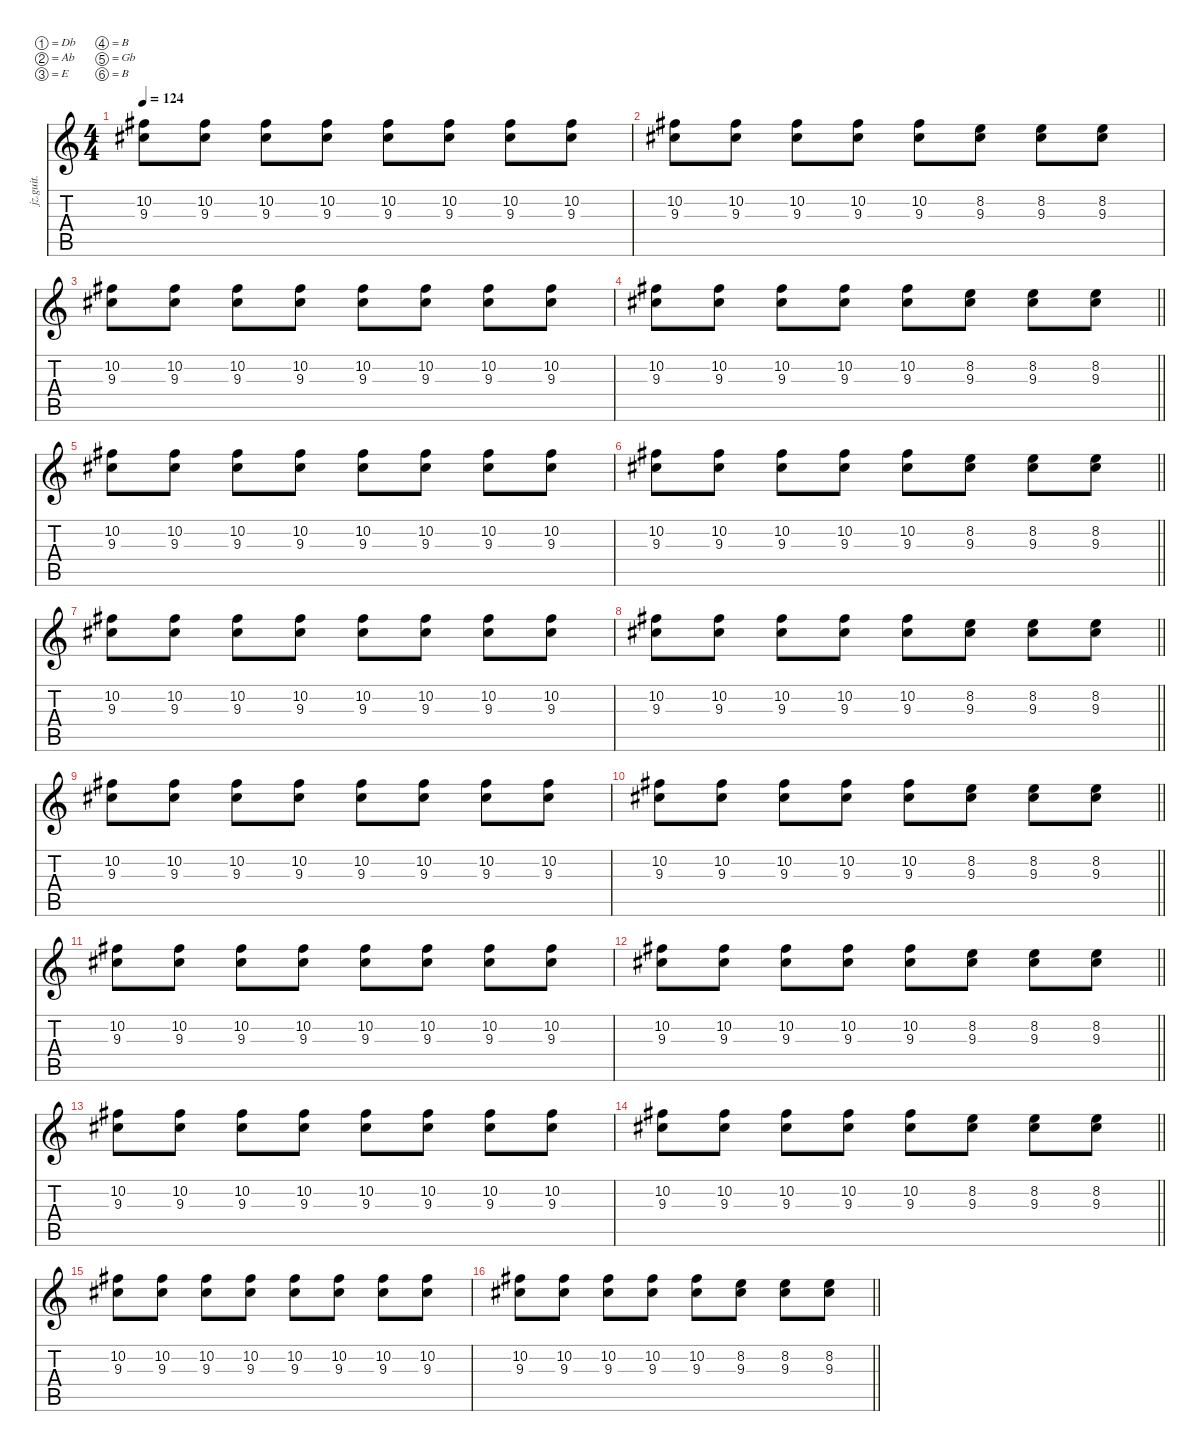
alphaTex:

\defaultSystemsLayout 4
\hideDynamics
\bracketExtendMode nobrackets
\otherSystemsTrackNameOrientation horizontal
\track ("Guitar 2" "jz.guit.") {instrument electricguitarjazz}
\staff {score tabs}
\tuning (Db4 Ab3 E3 B2 Gb2 B1)
\ts (4 4)
\section ("" "")
\tempo 124
\clef g2
\ks c
(10.2{acc #} 9.3{acc #}).8{dy f beam Down} (10.2{acc #} 9.3{acc #}).8{beam Down} (10.2{acc #} 9.3{acc #}).8{beam Down} (10.2{acc #} 9.3{acc #}).8{beam Down} (10.2{acc #} 9.3{acc #}).8{beam Down} (10.2{acc #} 9.3{acc #}).8{beam Down} (10.2{acc #} 9.3{acc #}).8{beam Down} (10.2{acc #} 9.3{acc #}).8{beam Down} |
(10.2{acc #} 9.3{acc #}).8{beam Down} (10.2{acc #} 9.3{acc #}).8{beam Down} (10.2{acc #} 9.3{acc #}).8{beam Down} (10.2{acc #} 9.3{acc #}).8{beam Down} (10.2{acc #} 9.3{acc #}).8{beam Down} (8.2 9.3{acc #}).8{beam Down} (8.2 9.3{acc #}).8{beam Down} (8.2 9.3{acc #}).8{beam Down} |
(10.2{acc #} 9.3{acc #}).8{beam Down} (10.2{acc #} 9.3{acc #}).8{beam Down} (10.2{acc #} 9.3{acc #}).8{beam Down} (10.2{acc #} 9.3{acc #}).8{beam Down} (10.2{acc #} 9.3{acc #}).8{beam Down} (10.2{acc #} 9.3{acc #}).8{beam Down} (10.2{acc #} 9.3{acc #}).8{beam Down} (10.2{acc #} 9.3{acc #}).8{beam Down} |
\barLineRight lightlight
(10.2{acc #} 9.3{acc #}).8{beam Down} (10.2{acc #} 9.3{acc #}).8{beam Down} (10.2{acc #} 9.3{acc #}).8{beam Down} (10.2{acc #} 9.3{acc #}).8{beam Down} (10.2{acc #} 9.3{acc #}).8{beam Down} (8.2 9.3{acc #}).8{beam Down} (8.2 9.3{acc #}).8{beam Down} (8.2 9.3{acc #}).8{beam Down} |
(10.2{acc #} 9.3{acc #}).8{beam Down} (10.2{acc #} 9.3{acc #}).8{beam Down} (10.2{acc #} 9.3{acc #}).8{beam Down} (10.2{acc #} 9.3{acc #}).8{beam Down} (10.2{acc #} 9.3{acc #}).8{beam Down} (10.2{acc #} 9.3{acc #}).8{beam Down} (10.2{acc #} 9.3{acc #}).8{beam Down} (10.2{acc #} 9.3{acc #}).8{beam Down} |
\barLineRight lightlight
(10.2{acc #} 9.3{acc #}).8{beam Down} (10.2{acc #} 9.3{acc #}).8{beam Down} (10.2{acc #} 9.3{acc #}).8{beam Down} (10.2{acc #} 9.3{acc #}).8{beam Down} (10.2{acc #} 9.3{acc #}).8{beam Down} (8.2 9.3{acc #}).8{beam Down} (8.2 9.3{acc #}).8{beam Down} (8.2 9.3{acc #}).8{beam Down} |
(10.2{acc #} 9.3{acc #}).8{beam Down} (10.2{acc #} 9.3{acc #}).8{beam Down} (10.2{acc #} 9.3{acc #}).8{beam Down} (10.2{acc #} 9.3{acc #}).8{beam Down} (10.2{acc #} 9.3{acc #}).8{beam Down} (10.2{acc #} 9.3{acc #}).8{beam Down} (10.2{acc #} 9.3{acc #}).8{beam Down} (10.2{acc #} 9.3{acc #}).8{beam Down} |
\barLineRight lightlight
(10.2{acc #} 9.3{acc #}).8{beam Down} (10.2{acc #} 9.3{acc #}).8{beam Down} (10.2{acc #} 9.3{acc #}).8{beam Down} (10.2{acc #} 9.3{acc #}).8{beam Down} (10.2{acc #} 9.3{acc #}).8{beam Down} (8.2 9.3{acc #}).8{beam Down} (8.2 9.3{acc #}).8{beam Down} (8.2 9.3{acc #}).8{beam Down} |
(10.2{acc #} 9.3{acc #}).8{beam Down} (10.2{acc #} 9.3{acc #}).8{beam Down} (10.2{acc #} 9.3{acc #}).8{beam Down} (10.2{acc #} 9.3{acc #}).8{beam Down} (10.2{acc #} 9.3{acc #}).8{beam Down} (10.2{acc #} 9.3{acc #}).8{beam Down} (10.2{acc #} 9.3{acc #}).8{beam Down} (10.2{acc #} 9.3{acc #}).8{beam Down} |
\barLineRight lightlight
(10.2{acc #} 9.3{acc #}).8{beam Down} (10.2{acc #} 9.3{acc #}).8{beam Down} (10.2{acc #} 9.3{acc #}).8{beam Down} (10.2{acc #} 9.3{acc #}).8{beam Down} (10.2{acc #} 9.3{acc #}).8{beam Down} (8.2 9.3{acc #}).8{beam Down} (8.2 9.3{acc #}).8{beam Down} (8.2 9.3{acc #}).8{beam Down} |
(10.2{acc #} 9.3{acc #}).8{beam Down} (10.2{acc #} 9.3{acc #}).8{beam Down} (10.2{acc #} 9.3{acc #}).8{beam Down} (10.2{acc #} 9.3{acc #}).8{beam Down} (10.2{acc #} 9.3{acc #}).8{beam Down} (10.2{acc #} 9.3{acc #}).8{beam Down} (10.2{acc #} 9.3{acc #}).8{beam Down} (10.2{acc #} 9.3{acc #}).8{beam Down} |
\barLineRight lightlight
(10.2{acc #} 9.3{acc #}).8{beam Down} (10.2{acc #} 9.3{acc #}).8{beam Down} (10.2{acc #} 9.3{acc #}).8{beam Down} (10.2{acc #} 9.3{acc #}).8{beam Down} (10.2{acc #} 9.3{acc #}).8{beam Down} (8.2 9.3{acc #}).8{beam Down} (8.2 9.3{acc #}).8{beam Down} (8.2 9.3{acc #}).8{beam Down} |
(10.2{acc #} 9.3{acc #}).8{beam Down} (10.2{acc #} 9.3{acc #}).8{beam Down} (10.2{acc #} 9.3{acc #}).8{beam Down} (10.2{acc #} 9.3{acc #}).8{beam Down} (10.2{acc #} 9.3{acc #}).8{beam Down} (10.2{acc #} 9.3{acc #}).8{beam Down} (10.2{acc #} 9.3{acc #}).8{beam Down} (10.2{acc #} 9.3{acc #}).8{beam Down} |
\barLineRight lightlight
(10.2{acc #} 9.3{acc #}).8{beam Down} (10.2{acc #} 9.3{acc #}).8{beam Down} (10.2{acc #} 9.3{acc #}).8{beam Down} (10.2{acc #} 9.3{acc #}).8{beam Down} (10.2{acc #} 9.3{acc #}).8{beam Down} (8.2 9.3{acc #}).8{beam Down} (8.2 9.3{acc #}).8{beam Down} (8.2 9.3{acc #}).8{beam Down} |
(10.2{acc #} 9.3{acc #}).8{beam Down} (10.2{acc #} 9.3{acc #}).8{beam Down} (10.2{acc #} 9.3{acc #}).8{beam Down} (10.2{acc #} 9.3{acc #}).8{beam Down} (10.2{acc #} 9.3{acc #}).8{beam Down} (10.2{acc #} 9.3{acc #}).8{beam Down} (10.2{acc #} 9.3{acc #}).8{beam Down} (10.2{acc #} 9.3{acc #}).8{beam Down} |
\barLineRight lightlight
(10.2{acc #} 9.3{acc #}).8{beam Down} (10.2{acc #} 9.3{acc #}).8{beam Down} (10.2{acc #} 9.3{acc #}).8{beam Down} (10.2{acc #} 9.3{acc #}).8{beam Down} (10.2{acc #} 9.3{acc #}).8{beam Down} (8.2 9.3{acc #}).8{beam Down} (8.2 9.3{acc #}).8{beam Down} (8.2 9.3{acc #}).8{beam Down}
